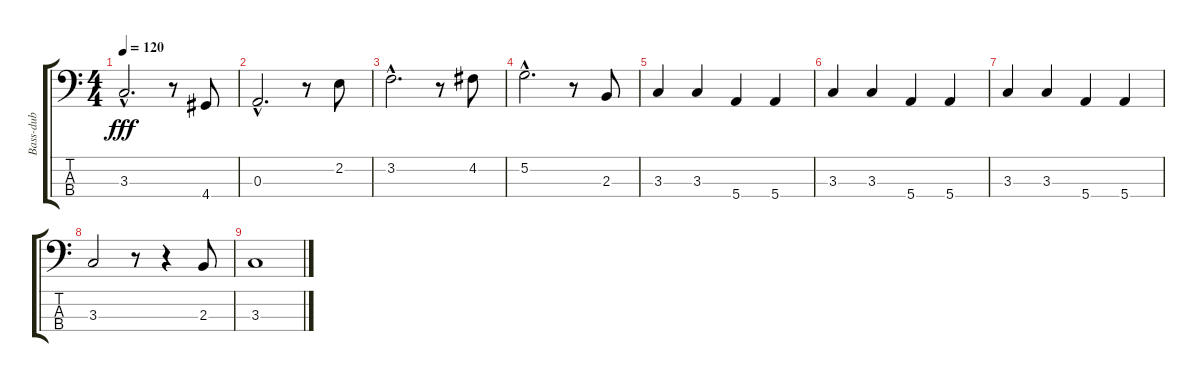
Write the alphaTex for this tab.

\track ("Bass-dub" "Bass-dub") {instrument acousticbass}
\staff {score tabs}
\tuning (G2 D2 A1 E1) {hide}
\ts (4 4)
\tempo 120
\clef f4
\ks c
3.3{hac}.2{d dy fff} r.8 4.4.8 |
0.3{hac}.2{d} r.8 2.2.8 |
3.2{hac}.2{d} r.8 4.2.8 |
5.2{hac}.2{d} r.8 2.3.8 |
3.3.4 3.3.4 5.4.4 5.4.4 |
3.3.4 3.3.4 5.4.4 5.4.4 |
3.3.4 3.3.4 5.4.4 5.4.4 |
3.3.2 r.8 r.4 2.3.8 |
3.3.1
